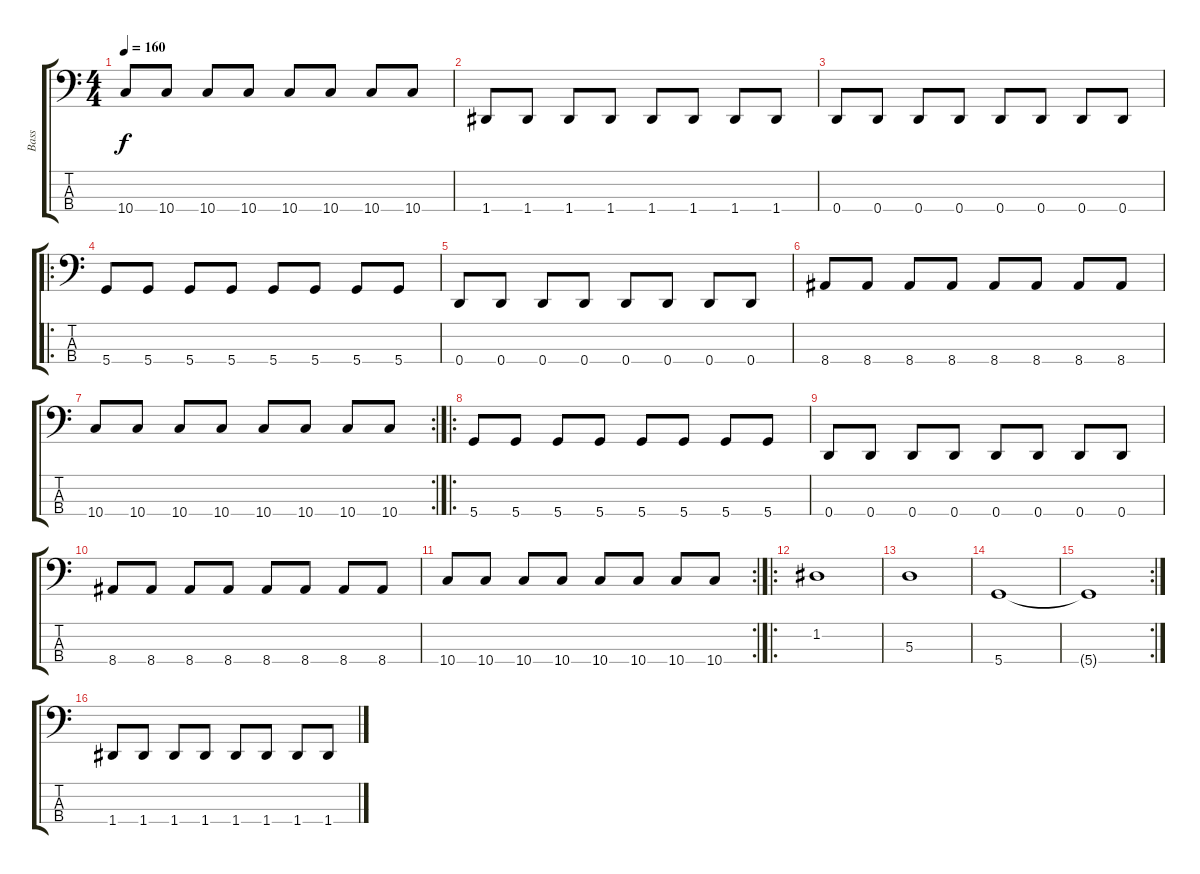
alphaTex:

\track ("Bass" "Bass") {instrument electricbassfinger}
\staff {score tabs}
\tuning (G2 D2 A1 D1) {hide}
\ts (4 4)
\tempo 160
\clef f4
\ks c
10.4.8{dy f} 10.4.8 10.4.8 10.4.8 10.4.8 10.4.8 10.4.8 10.4.8 |
1.4.8 1.4.8 1.4.8 1.4.8 1.4.8 1.4.8 1.4.8 1.4.8 |
0.4.8 0.4.8 0.4.8 0.4.8 0.4.8 0.4.8 0.4.8 0.4.8 |
\ro
5.4.8 5.4.8 5.4.8 5.4.8 5.4.8 5.4.8 5.4.8 5.4.8 |
0.4.8 0.4.8 0.4.8 0.4.8 0.4.8 0.4.8 0.4.8 0.4.8 |
8.4.8 8.4.8 8.4.8 8.4.8 8.4.8 8.4.8 8.4.8 8.4.8 |
\rc 2
10.4.8 10.4.8 10.4.8 10.4.8 10.4.8 10.4.8 10.4.8 10.4.8 |
\ro
5.4.8 5.4.8 5.4.8 5.4.8 5.4.8 5.4.8 5.4.8 5.4.8 |
0.4.8 0.4.8 0.4.8 0.4.8 0.4.8 0.4.8 0.4.8 0.4.8 |
8.4.8 8.4.8 8.4.8 8.4.8 8.4.8 8.4.8 8.4.8 8.4.8 |
\rc 2
10.4.8 10.4.8 10.4.8 10.4.8 10.4.8 10.4.8 10.4.8 10.4.8 |
\ro
1.2.1 |
5.3.1 |
5.4.1 |
\rc 2
5.4{t}.1 |
1.4.8 1.4.8 1.4.8 1.4.8 1.4.8 1.4.8 1.4.8 1.4.8
